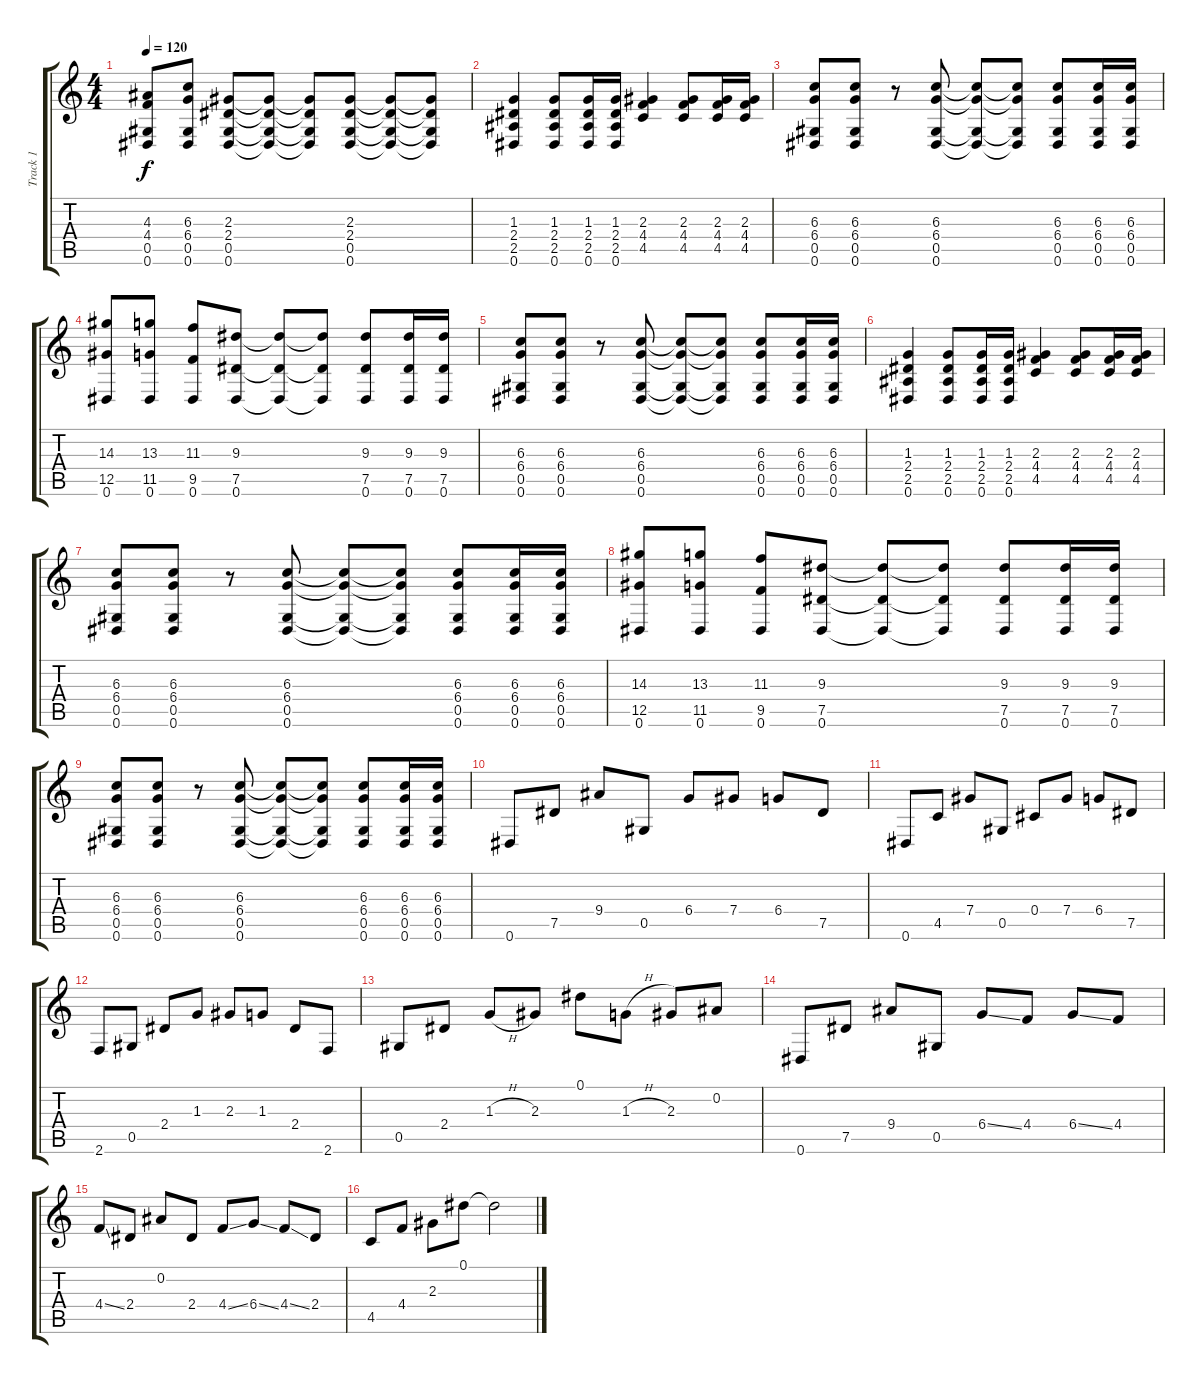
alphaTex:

\track ("Track 1" "Track 1") {instrument acousticguitarnylon}
\staff {score tabs}
\tuning (Eb4 Bb3 Gb3 Db3 Ab2 Eb2) {hide}
\ts (4 4)
\tempo 120
\clef g2
\ks c
(4.3{t} 4.4{t} 0.5{t} 0.6{t}).8{dy f} (6.3 6.4 0.5 0.6).8 (2.3 2.4 0.5 0.6).8 (2.3{t} 2.4{t} 0.5{t} 0.6{t}).8 (2.3{t} 2.4{t} 0.5{t} 0.6{t}).8 (2.3 2.4 0.5 0.6).8 (2.3{t} 2.4{t} 0.5{t} 0.6{t}).8 (2.3{t} 2.4{t} 0.5{t} 0.6{t}).8 |
(1.3 2.4 2.5 0.6).4 (1.3 2.4 2.5 0.6).8 (1.3 2.4 2.5 0.6).16 (1.3 2.4 2.5 0.6).16 (2.3 4.4 4.5).4 (2.3 4.4 4.5).8 (2.3 4.4 4.5).16 (2.3 4.4 4.5).16 |
(6.3 6.4 0.5 0.6).8 (6.3 6.4 0.5 0.6).8 r.8 (6.3 6.4 0.5 0.6).8 (6.3{t} 6.4{t} 0.5{t} 0.6{t}).8 (6.3{t} 6.4{t} 0.5{t} 0.6{t}).8 (6.3 6.4 0.5 0.6).8 (6.3 6.4 0.5 0.6).16 (6.3 6.4 0.5 0.6).16 |
(14.3 12.5 0.6).8 (13.3 11.5 0.6).8 (11.3 9.5 0.6).8 (9.3 7.5 0.6).8 (9.3{t} 7.5{t} 0.6{t}).8 (9.3{t} 7.5{t} 0.6{t}).8 (9.3 7.5 0.6).8 (9.3 7.5 0.6).16 (9.3 7.5 0.6).16 |
(6.3 6.4 0.5 0.6).8 (6.3 6.4 0.5 0.6).8 r.8 (6.3 6.4 0.5 0.6).8 (6.3{t} 6.4{t} 0.5{t} 0.6{t}).8 (6.3{t} 6.4{t} 0.5{t} 0.6{t}).8 (6.3 6.4 0.5 0.6).8 (6.3 6.4 0.5 0.6).16 (6.3 6.4 0.5 0.6).16 |
(1.3 2.4 2.5 0.6).4 (1.3 2.4 2.5 0.6).8 (1.3 2.4 2.5 0.6).16 (1.3 2.4 2.5 0.6).16 (2.3 4.4 4.5).4 (2.3 4.4 4.5).8 (2.3 4.4 4.5).16 (2.3 4.4 4.5).16 |
(6.3 6.4 0.5 0.6).8 (6.3 6.4 0.5 0.6).8 r.8 (6.3 6.4 0.5 0.6).8 (6.3{t} 6.4{t} 0.5{t} 0.6{t}).8 (6.3{t} 6.4{t} 0.5{t} 0.6{t}).8 (6.3 6.4 0.5 0.6).8 (6.3 6.4 0.5 0.6).16 (6.3 6.4 0.5 0.6).16 |
(14.3 12.5 0.6).8 (13.3 11.5 0.6).8 (11.3 9.5 0.6).8 (9.3 7.5 0.6).8 (9.3{t} 7.5{t} 0.6{t}).8 (9.3{t} 7.5{t} 0.6{t}).8 (9.3 7.5 0.6).8 (9.3 7.5 0.6).16 (9.3 7.5 0.6).16 |
(6.3 6.4 0.5 0.6).8 (6.3 6.4 0.5 0.6).8 r.8 (6.3 6.4 0.5 0.6).8 (6.3{t} 6.4{t} 0.5{t} 0.6{t}).8 (6.3{t} 6.4{t} 0.5{t} 0.6{t}).8 (6.3 6.4 0.5 0.6).8 (6.3 6.4 0.5 0.6).16 (6.3 6.4 0.5 0.6).16 |
0.6.8 7.5.8 9.4.8 0.5.8 6.4.8 7.4.8 6.4.8 7.5.8 |
0.6.8 4.5.8 7.4.8 0.5.8 0.4.8 7.4.8 6.4.8 7.5.8 |
2.6.8 0.5.8 2.4.8 1.3.8 2.3.8 1.3.8 2.4.8 2.6.8 |
0.5.8 2.4.8 1.3{h}.8 2.3.8 0.1.8 1.3{h}.8 2.3.8 0.2.8 |
0.6.8 7.5.8 9.4.8 0.5.8 6.4{ss}.8 4.4.8 6.4{ss}.8 4.4.8 |
4.4{ss}.8 2.4.8 0.2.8 2.4.8 4.4{ss}.8 6.4{ss}.8 4.4{ss}.8 2.4.8 |
4.5.8 4.4.8 2.3.8 0.1.8 0.1{t}.2
